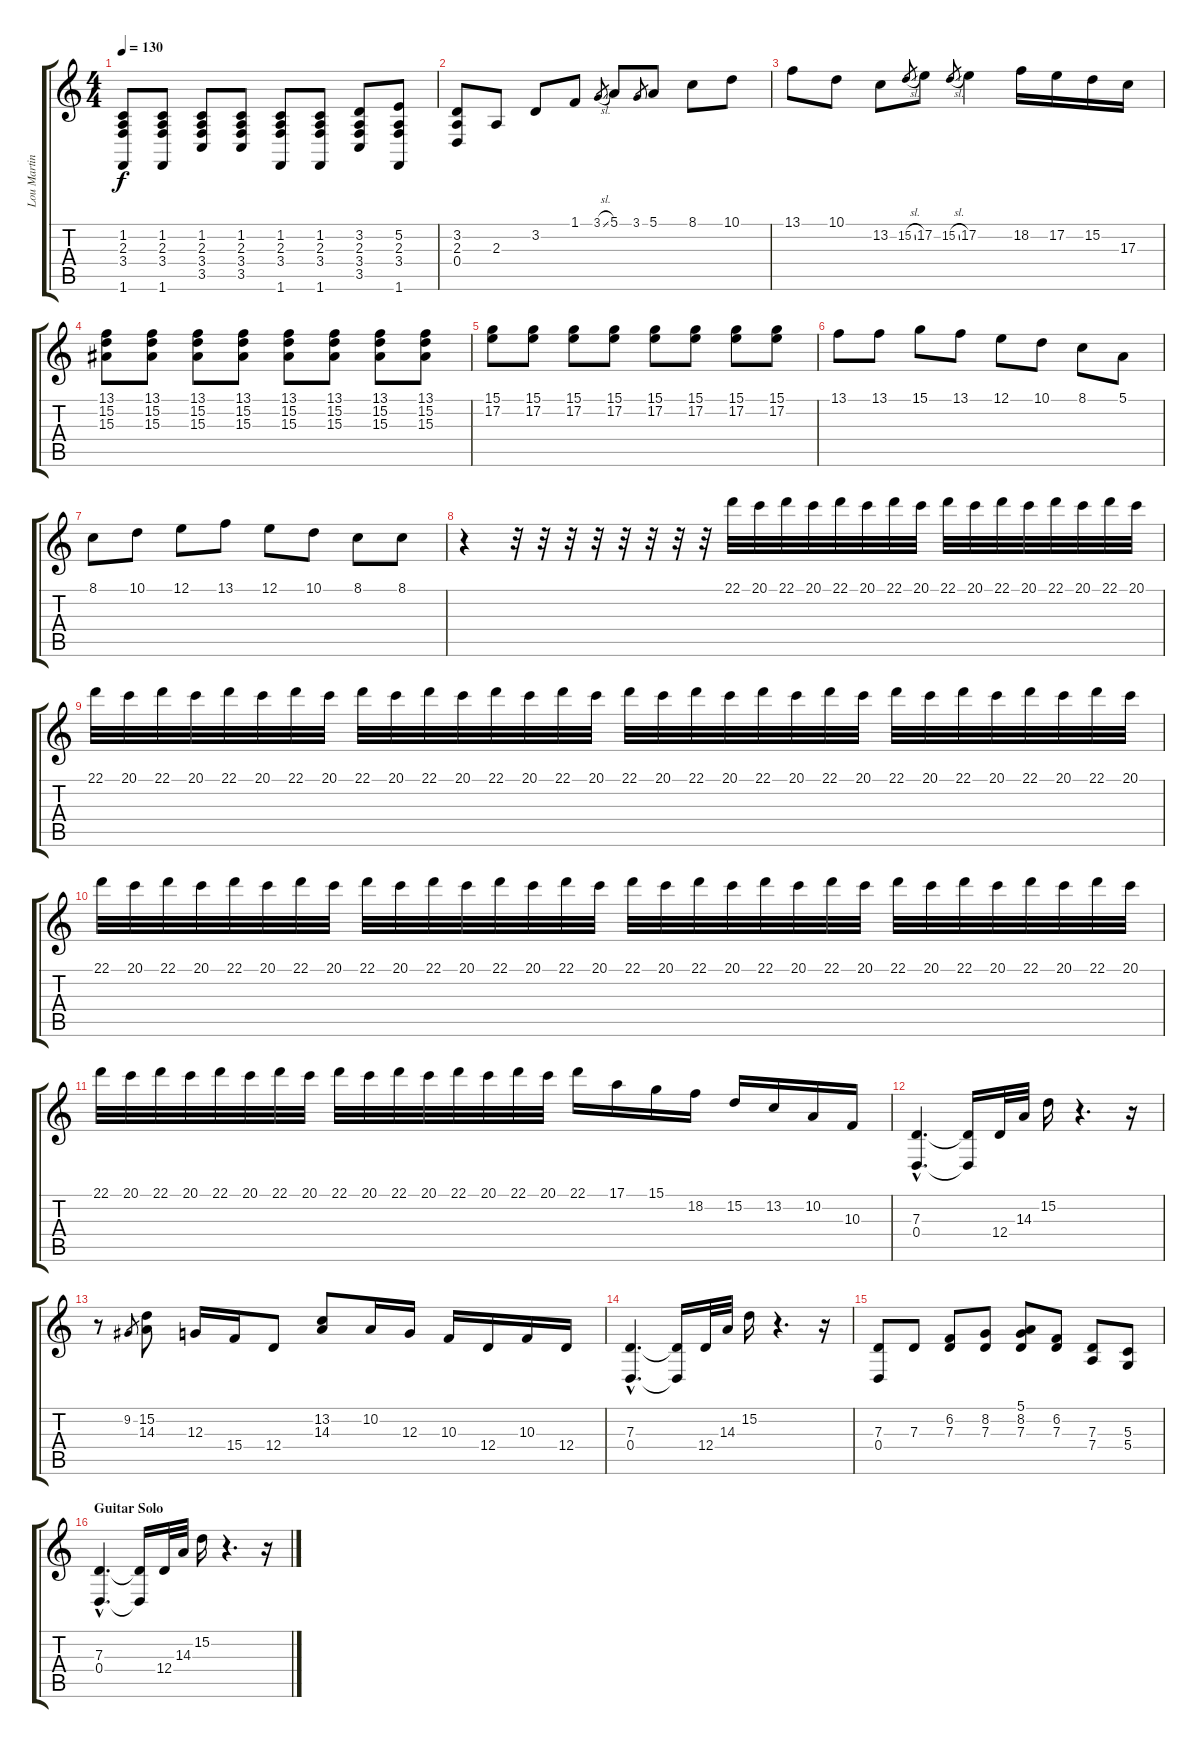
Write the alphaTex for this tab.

\track ("Lou Martin Piano" "Lou Martin") {instrument brightacousticpiano}
\staff {score tabs}
\tuning (E4 B3 G3 D3 A2 E2) {hide}
\ts (4 4)
\tempo 130
\clef g2
\ks c
(1.2 2.3 3.4 1.6).8{dy f} (1.2 2.3 3.4 1.6).8 (1.2 2.3 3.4 3.5).8 (1.2 2.3 3.4 3.5).8 (1.2 2.3 3.4 1.6).8 (1.2 2.3 3.4 1.6).8 (3.2 2.3 3.4 3.5).8 (5.2 2.3 3.4 1.6).8 |
(3.2 2.3 0.4).8 2.3.8 3.2.8 1.1.8 3.1{sl}.8{gr} 5.1.8 3.1.8{gr} 5.1.8 8.1.8 10.1.8 |
13.1.8 10.1.8 13.2.8 15.2{sl}.8{gr} 17.2.8 15.2{sl}.8{gr} 17.2.4 18.2.16 17.2.16 15.2.16 17.3.16 |
(13.1 15.2 15.3).8 (13.1 15.2 15.3).8 (13.1 15.2 15.3).8 (13.1 15.2 15.3).8 (13.1 15.2 15.3).8 (13.1 15.2 15.3).8 (13.1 15.2 15.3).8 (13.1 15.2 15.3).8 |
(15.1 17.2).8 (15.1 17.2).8 (15.1 17.2).8 (15.1 17.2).8 (15.1 17.2).8 (15.1 17.2).8 (15.1 17.2).8 (15.1 17.2).8 |
13.1.8 13.1.8 15.1.8 13.1.8 12.1.8 10.1.8 8.1.8 5.1.8 |
8.1.8 10.1.8 12.1.8 13.1.8 12.1.8 10.1.8 8.1.8 8.1.8 |
r.4 r.32 r.32 r.32 r.32 r.32 r.32 r.32 r.32 22.1.32 20.1.32 22.1.32 20.1.32 22.1.32 20.1.32 22.1.32 20.1.32 22.1.32 20.1.32 22.1.32 20.1.32 22.1.32 20.1.32 22.1.32 20.1.32 |
22.1.32 20.1.32 22.1.32 20.1.32 22.1.32 20.1.32 22.1.32 20.1.32 22.1.32 20.1.32 22.1.32 20.1.32 22.1.32 20.1.32 22.1.32 20.1.32 22.1.32 20.1.32 22.1.32 20.1.32 22.1.32 20.1.32 22.1.32 20.1.32 22.1.32 20.1.32 22.1.32 20.1.32 22.1.32 20.1.32 22.1.32 20.1.32 |
22.1.32 20.1.32 22.1.32 20.1.32 22.1.32 20.1.32 22.1.32 20.1.32 22.1.32 20.1.32 22.1.32 20.1.32 22.1.32 20.1.32 22.1.32 20.1.32 22.1.32 20.1.32 22.1.32 20.1.32 22.1.32 20.1.32 22.1.32 20.1.32 22.1.32 20.1.32 22.1.32 20.1.32 22.1.32 20.1.32 22.1.32 20.1.32 |
22.1.32 20.1.32 22.1.32 20.1.32 22.1.32 20.1.32 22.1.32 20.1.32 22.1.32 20.1.32 22.1.32 20.1.32 22.1.32 20.1.32 22.1.32 20.1.32 22.1.16 17.1.16 15.1.16 18.2.16 15.2.16 13.2.16 10.2.16 10.3.16 |
(7.3{hac} 0.4{hac}).4{d} (7.3{t} 0.4{t}).16 12.4.32 14.3.32 15.2.16 r.4{d} r.16 |
r.8 9.2.8{gr} (15.2 14.3).8 12.3.16 15.4.16 12.4.8 (13.2 14.3).8 10.2.16 12.3.16 10.3.16 12.4.16 10.3.16 12.4.16 |
(7.3{hac} 0.4{hac}).4{d} (7.3{t} 0.4{t}).16 12.4.32 14.3.32 15.2.16 r.4{d} r.16 |
(7.3 0.4).8 7.3.8 (6.2 7.3).8 (8.2 7.3).8 (5.1 8.2 7.3).8 (6.2 7.3).8 (7.3 7.4).8 (5.3 5.4).8 |
\section ("" "Guitar Solo")
(7.3{hac} 0.4{hac}).4{d} (7.3{t} 0.4{t}).16 12.4.32 14.3.32 15.2.16 r.4{d} r.16
